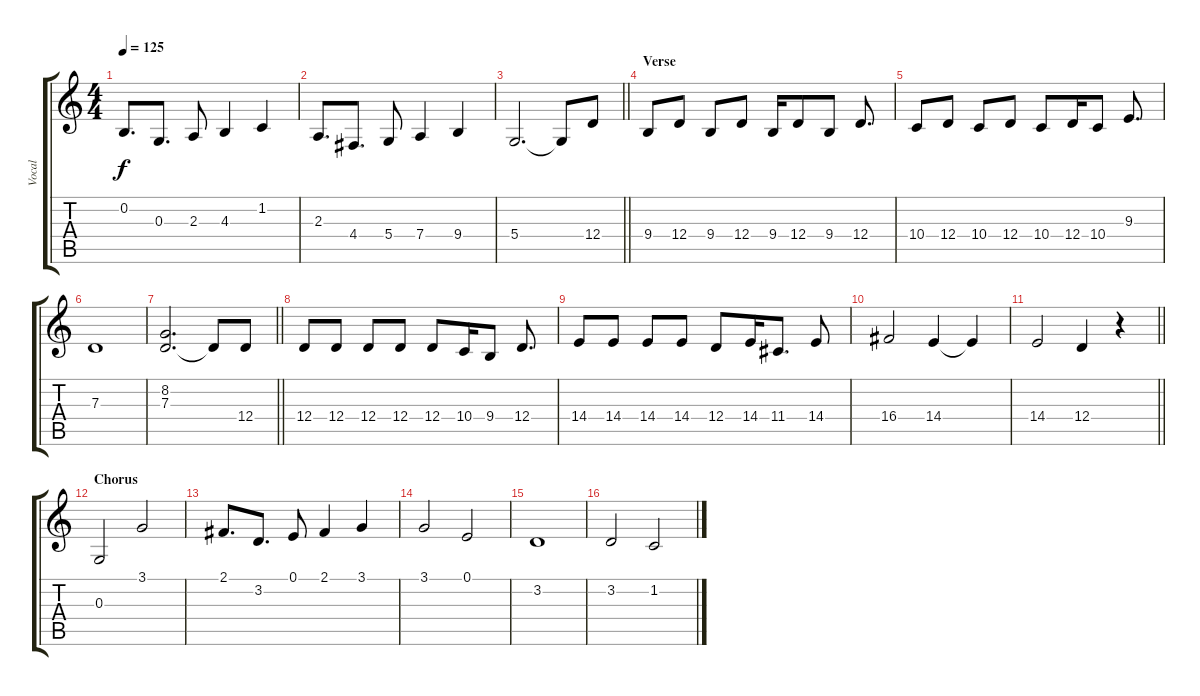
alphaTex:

\track ("Vocal" "Vocal") {instrument clarinet}
\staff {score tabs}
\tuning (E4 B3 G3 D3 A2 E2) {hide}
\ts (4 4)
\tempo 125
\clef g2
\ks c
0.2.8{d dy f} 0.3.8{d} 2.3.8 4.3.4 1.2.4 |
2.3.8{d} 4.4.8{d} 5.4.8 7.4.4 9.4.4 |
\barLineRight lightlight
5.4.2{d} 5.4{t}.8 12.4.8 |
\section ("" "Verse")
9.4.8 12.4.8 9.4.8 12.4.8 9.4.16 12.4.8 9.4.8 12.4.8{d} |
10.4.8 12.4.8 10.4.8 12.4.8 10.4.8 12.4.16 10.4.8 9.3.8{d} |
7.3.1 |
\barLineRight lightlight
(8.2 7.3).2{d} 7.3{t}.8 12.4.8 |
12.4.8 12.4.8 12.4.8 12.4.8 12.4.8 10.4.16 9.4.8 12.4.8{d} |
14.4.8 14.4.8 14.4.8 14.4.8 12.4.8 14.4.16 11.4.8{d} 14.4.8 |
16.4.2 14.4.4 14.4{t}.4 |
\barLineRight lightlight
14.4.2 12.4.4 r.4 |
\section ("" "Chorus")
0.3.2 3.1.2 |
2.1.8{d} 3.2.8{d} 0.1.8 2.1.4 3.1.4 |
3.1.2 0.1.2 |
3.2.1 |
3.2.2 1.2.2
